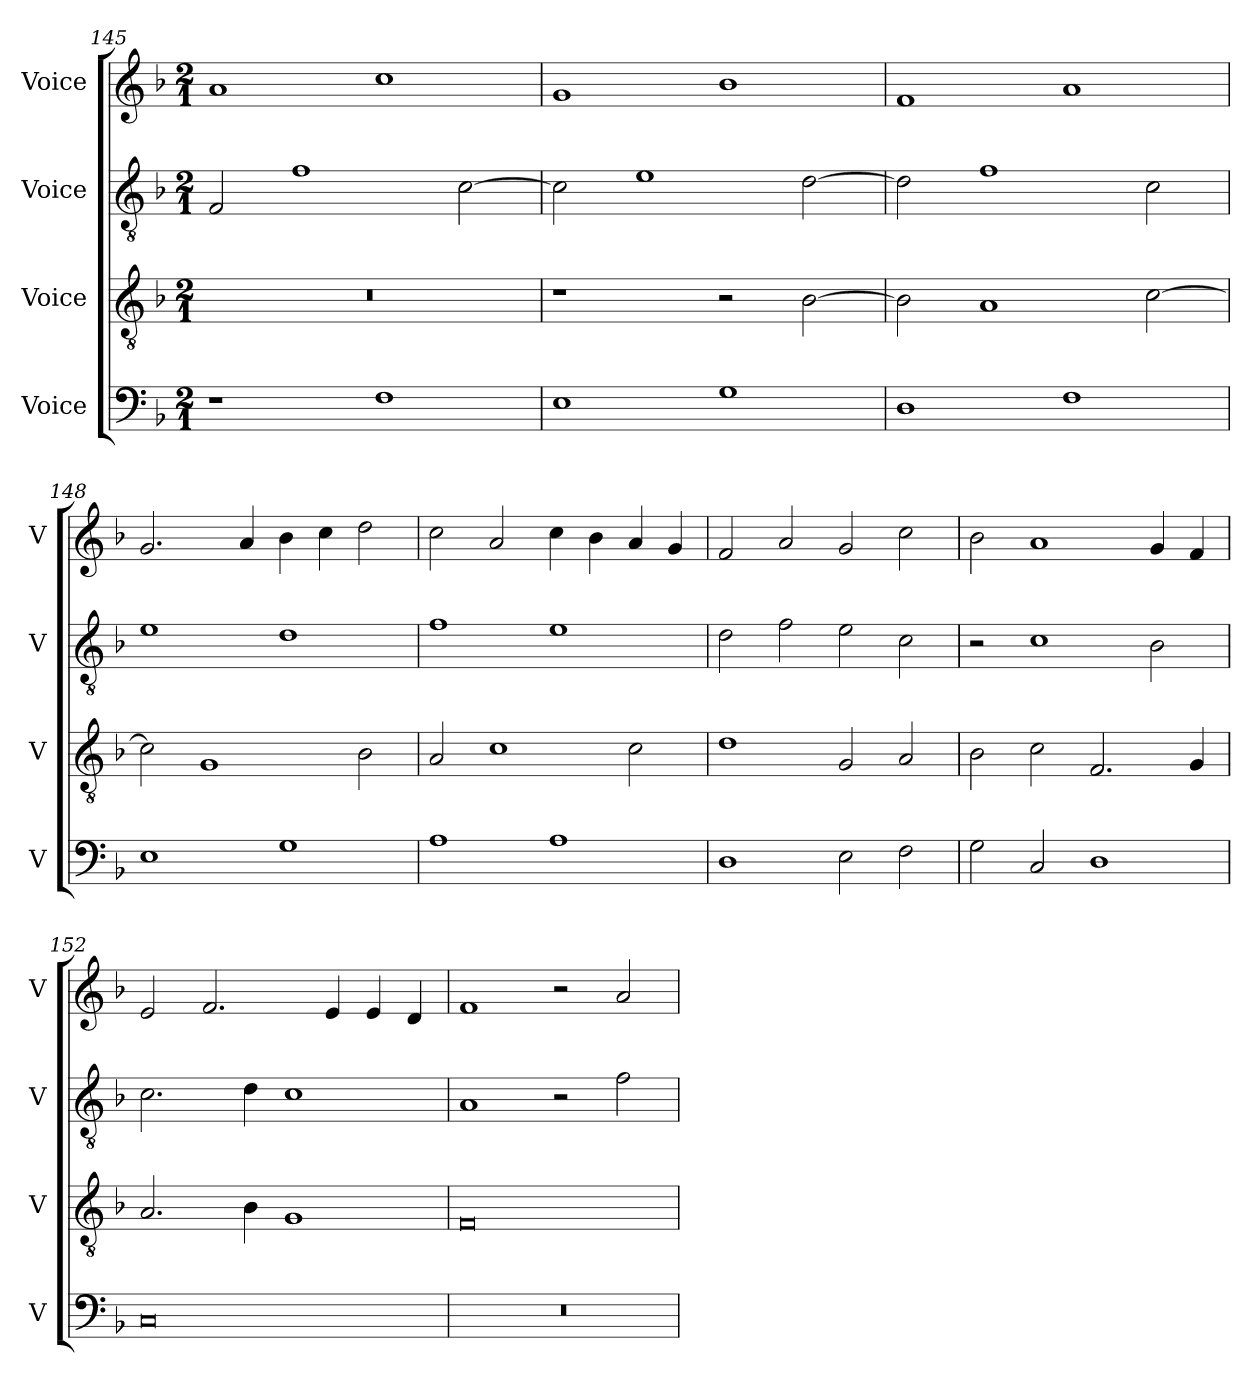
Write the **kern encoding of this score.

**kern	**kern	**kern	**kern
*part4	*part3	*part2	*part1
*staff4	*staff3	*staff2	*staff1
*I"Voice	*I"Voice	*I"Voice	*I"Voice
*I'V	*I'V	*I'V	*I'V
*clefF4	*clefGv2	*clefGv2	*clefG2
*k[b-]	*k[b-]	*k[b-]	*k[b-]
*M2/1	*M2/1	*M2/1	*M2/1
=145	=145	=145	=145
1r	0r	2F/	1a
.	.	1f	.
1F	.	.	1cc
.	.	[2c\	.
=146	=146	=146	=146
1E	1r	2c\]	1g
.	.	1e	.
1G	2r	.	1b-
.	[2B-\	[2d\	.
=147	=147	=147	=147
1D	2B-\]	2d\]	1f
.	1A	1f	.
1F	.	.	1a
.	[2c\	2c\	.
!!LO:LB:g=z
=148	=148	=148	=148
1E	2c\]	1e	2.g/
.	1G	.	.
.	.	.	4a/
1G	.	1d	4b-\
.	.	.	4cc\
.	2B-\	.	2dd\
=149	=149	=149	=149
1A	2A/	1f	2cc\
.	1c	.	2a/
1A	.	1e	4cc\
.	.	.	4b-\
.	2c\	.	4a/
.	.	.	4g/
=150	=150	=150	=150
1D	1d	2d\	2f/
.	.	2f\	2a/
2E\	2G/	2e\	2g/
2F\	2A/	2c\	2cc\
!!LO:PB:g=z
=151	=151	=151	=151
2G\	2B-\	2r	2b-\
2C/	2c\	1c	1a
1D	2.F/	.	.
.	.	2B-\	4g/
.	4G/	.	4f/
=152	=152	=152	=152
0C	2.A/	2.c\	2e/
.	.	.	2.f/
.	4B-\	4d\	.
.	1G	1c	.
.	.	.	4e/
.	.	.	4e/
.	.	.	4d/
=153	=153	=153	=153
0r	0F	1A	1f
.	.	2r	2r
.	.	2f\	2a/
=	=	=	=
*-	*-	*-	*-
